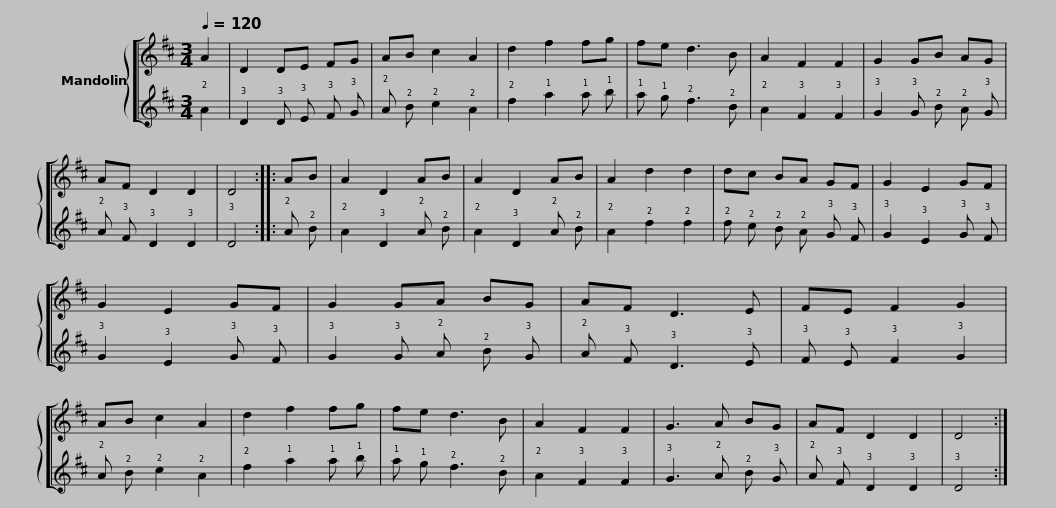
X:1
%%score [ { 1 | 2 } ]
L:1/8
Q:1/4=120
M:3/4
I:linebreak $
K:D
V:1 treble
V:2 tab stafflines=4 strings="G3,D4,A4,E5 nostems "
V:1
 A2 | D2 DE FG | AB c2 A2 | d2 f2 fg | fe d3 B | %5
 A2 F2 F2 | G2 GB AG |$ AF D2 D2 | D4 :: AB | %10
 A2 D2 AB | A2 D2 AB | A2 d2 d2 | dc BA GF |$ G2 E2 GF | %15
 G2 E2 GF | G2 GA BG | AF D3 E | FE F2 G2 | AB c2 A2 | %20
 d2 f2 fg |$ fe d3 B | A2 F2 F2 | G3 A BG | AF D2 D2 | %25
 D4 :| %26
V:2
 !2!A2 | !3!D2 !3!D !3!E !3!F !3!G | !2!A !2!B !2!c2 !2!A2 | !2!d2 !1!f2 !1!f !1!g | !1!f !1!e !2!d3 !2!B | %5
 !2!A2 !3!F2 !3!F2 | !3!G2 !3!G !2!B !2!A !3!G |$ !2!A !3!F !3!D2 !3!D2 | !3!D4 :: !2!A !2!B | %10
 !2!A2 !3!D2 !2!A !2!B | !2!A2 !3!D2 !2!A !2!B | !2!A2 !2!d2 !2!d2 | !2!d !2!c !2!B !2!A !3!G !3!F |$ !3!G2 !3!E2 !3!G !3!F | %15
 !3!G2 !3!E2 !3!G !3!F | !3!G2 !3!G !2!A !2!B !3!G | !2!A !3!F !3!D3 !3!E | !3!F !3!E !3!F2 !3!G2 | !2!A !2!B !2!c2 !2!A2 | %20
 !2!d2 !1!f2 !1!f !1!g |$ !1!f !1!e !2!d3 !2!B | !2!A2 !3!F2 !3!F2 | !3!G3 !2!A !2!B !3!G | !2!A !3!F !3!D2 !3!D2 | %25
 !3!D4 :| %26
